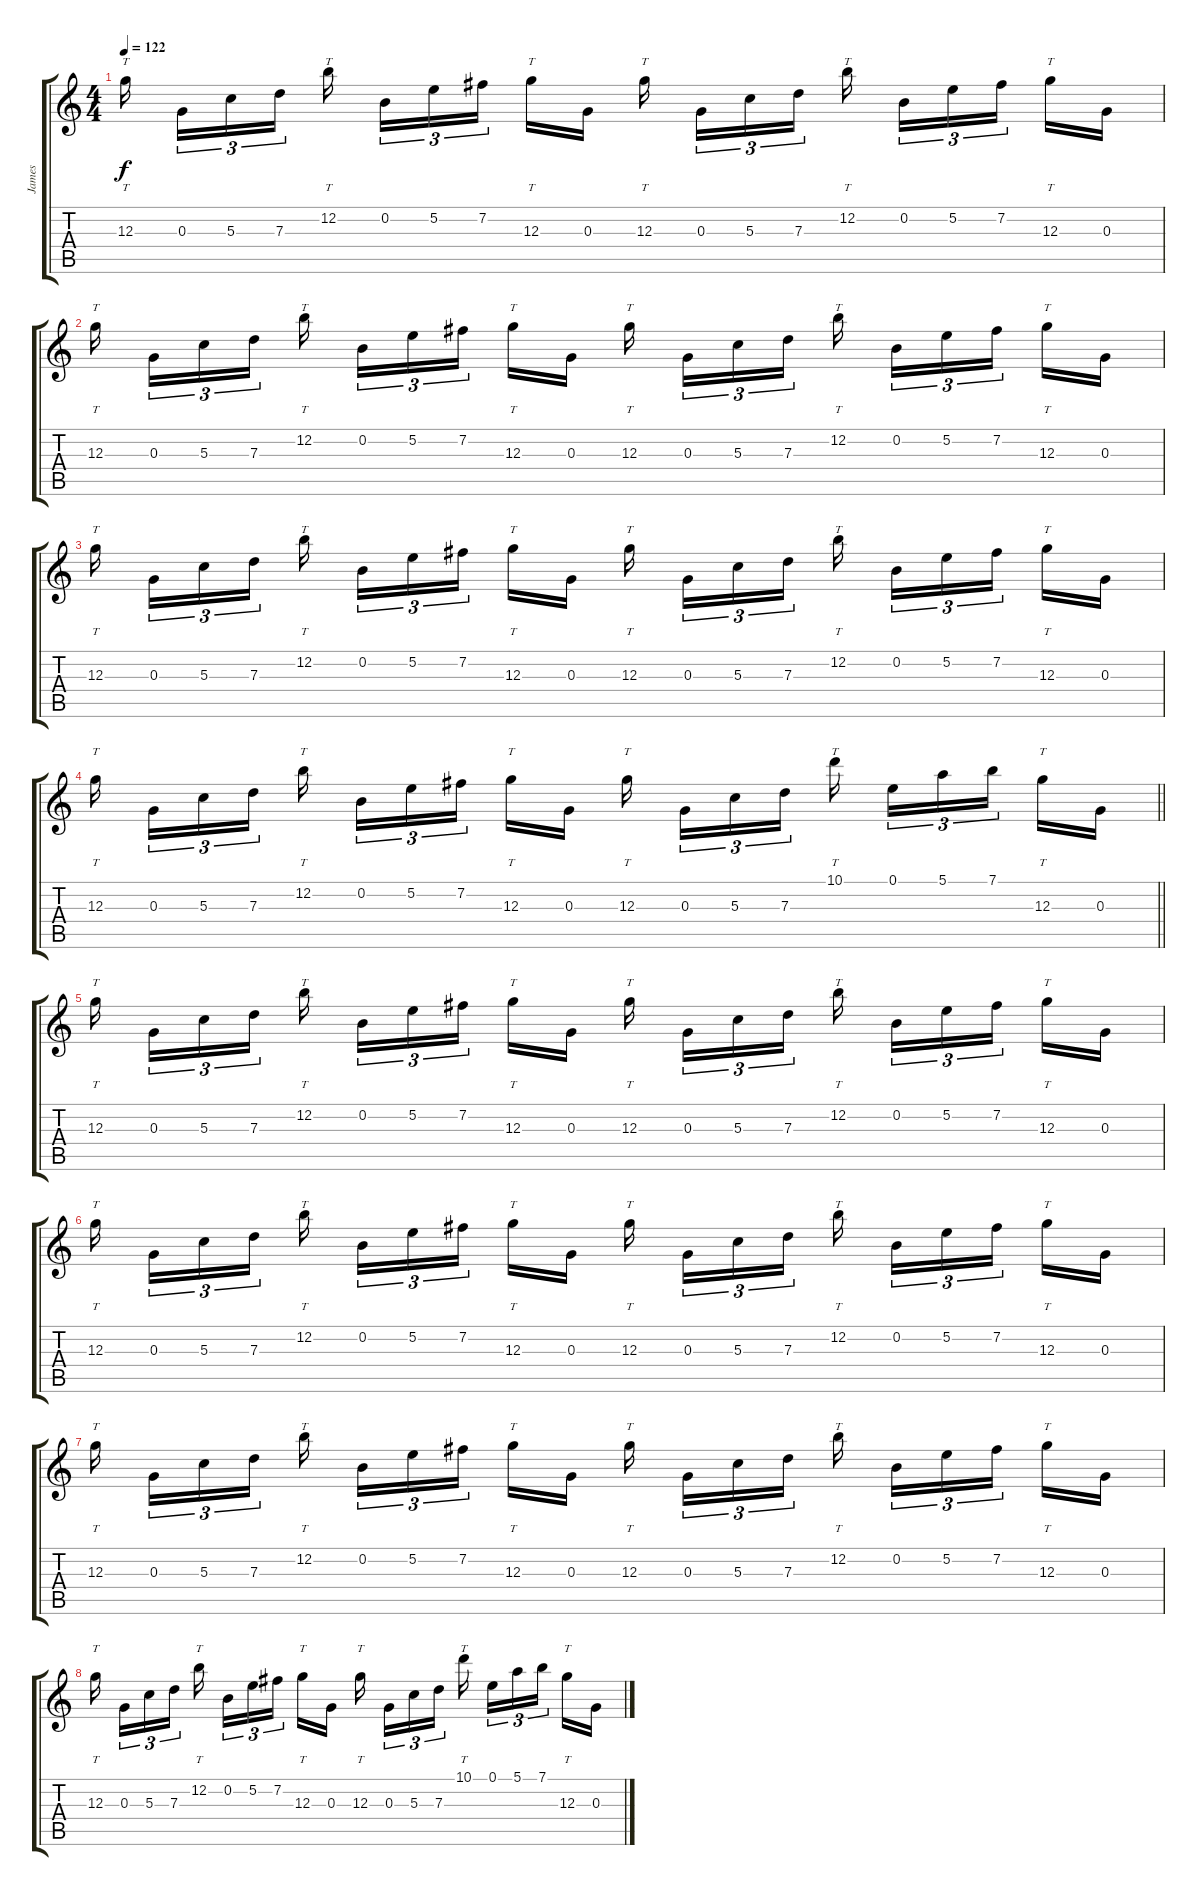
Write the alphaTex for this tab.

\track ("James" "James") {instrument electricguitarjazz}
\staff {score tabs}
\tuning (E4 B3 G3 D3 A2 D2) {hide}
\ts (4 4)
\tempo 122
\clef g2
\ks c
12.3.16{tt dy f beam splitsecondary} 0.3.16{tu (3 2)} 5.3.16{tu (3 2)} 7.3.16{tu (3 2) beam splitsecondary} 12.2.16{tt} 0.2.16{tu (3 2)} 5.2.16{tu (3 2)} 7.2.16{tu (3 2) beam splitsecondary} 12.3.16{tt} 0.3.16 12.3.16{tt beam splitsecondary} 0.3.16{tu (3 2)} 5.3.16{tu (3 2)} 7.3.16{tu (3 2) beam splitsecondary} 12.2.16{tt} 0.2.16{tu (3 2)} 5.2.16{tu (3 2)} 7.2.16{tu (3 2) beam splitsecondary} 12.3.16{tt} 0.3.16 |
12.3.16{tt beam splitsecondary} 0.3.16{tu (3 2)} 5.3.16{tu (3 2)} 7.3.16{tu (3 2) beam splitsecondary} 12.2.16{tt} 0.2.16{tu (3 2)} 5.2.16{tu (3 2)} 7.2.16{tu (3 2) beam splitsecondary} 12.3.16{tt} 0.3.16 12.3.16{tt beam splitsecondary} 0.3.16{tu (3 2)} 5.3.16{tu (3 2)} 7.3.16{tu (3 2) beam splitsecondary} 12.2.16{tt} 0.2.16{tu (3 2)} 5.2.16{tu (3 2)} 7.2.16{tu (3 2) beam splitsecondary} 12.3.16{tt} 0.3.16 |
12.3.16{tt beam splitsecondary} 0.3.16{tu (3 2)} 5.3.16{tu (3 2)} 7.3.16{tu (3 2) beam splitsecondary} 12.2.16{tt} 0.2.16{tu (3 2)} 5.2.16{tu (3 2)} 7.2.16{tu (3 2) beam splitsecondary} 12.3.16{tt} 0.3.16 12.3.16{tt beam splitsecondary} 0.3.16{tu (3 2)} 5.3.16{tu (3 2)} 7.3.16{tu (3 2) beam splitsecondary} 12.2.16{tt} 0.2.16{tu (3 2)} 5.2.16{tu (3 2)} 7.2.16{tu (3 2) beam splitsecondary} 12.3.16{tt} 0.3.16 |
\barLineRight lightlight
12.3.16{tt beam splitsecondary} 0.3.16{tu (3 2)} 5.3.16{tu (3 2)} 7.3.16{tu (3 2) beam splitsecondary} 12.2.16{tt} 0.2.16{tu (3 2)} 5.2.16{tu (3 2)} 7.2.16{tu (3 2) beam splitsecondary} 12.3.16{tt} 0.3.16 12.3.16{tt beam splitsecondary} 0.3.16{tu (3 2)} 5.3.16{tu (3 2)} 7.3.16{tu (3 2) beam splitsecondary} 10.1.16{tt} 0.1.16{tu (3 2)} 5.1.16{tu (3 2)} 7.1.16{tu (3 2) beam splitsecondary} 12.3.16{tt} 0.3.16 |
\section ("" "")
12.3.16{tt beam splitsecondary} 0.3.16{tu (3 2)} 5.3.16{tu (3 2)} 7.3.16{tu (3 2) beam splitsecondary} 12.2.16{tt} 0.2.16{tu (3 2)} 5.2.16{tu (3 2)} 7.2.16{tu (3 2) beam splitsecondary} 12.3.16{tt} 0.3.16 12.3.16{tt beam splitsecondary} 0.3.16{tu (3 2)} 5.3.16{tu (3 2)} 7.3.16{tu (3 2) beam splitsecondary} 12.2.16{tt} 0.2.16{tu (3 2)} 5.2.16{tu (3 2)} 7.2.16{tu (3 2) beam splitsecondary} 12.3.16{tt} 0.3.16 |
12.3.16{tt beam splitsecondary} 0.3.16{tu (3 2)} 5.3.16{tu (3 2)} 7.3.16{tu (3 2) beam splitsecondary} 12.2.16{tt} 0.2.16{tu (3 2)} 5.2.16{tu (3 2)} 7.2.16{tu (3 2) beam splitsecondary} 12.3.16{tt} 0.3.16 12.3.16{tt beam splitsecondary} 0.3.16{tu (3 2)} 5.3.16{tu (3 2)} 7.3.16{tu (3 2) beam splitsecondary} 12.2.16{tt} 0.2.16{tu (3 2)} 5.2.16{tu (3 2)} 7.2.16{tu (3 2) beam splitsecondary} 12.3.16{tt} 0.3.16 |
12.3.16{tt beam splitsecondary} 0.3.16{tu (3 2)} 5.3.16{tu (3 2)} 7.3.16{tu (3 2) beam splitsecondary} 12.2.16{tt} 0.2.16{tu (3 2)} 5.2.16{tu (3 2)} 7.2.16{tu (3 2) beam splitsecondary} 12.3.16{tt} 0.3.16 12.3.16{tt beam splitsecondary} 0.3.16{tu (3 2)} 5.3.16{tu (3 2)} 7.3.16{tu (3 2) beam splitsecondary} 12.2.16{tt} 0.2.16{tu (3 2)} 5.2.16{tu (3 2)} 7.2.16{tu (3 2) beam splitsecondary} 12.3.16{tt} 0.3.16 |
12.3.16{tt beam splitsecondary} 0.3.16{tu (3 2)} 5.3.16{tu (3 2)} 7.3.16{tu (3 2) beam splitsecondary} 12.2.16{tt} 0.2.16{tu (3 2)} 5.2.16{tu (3 2)} 7.2.16{tu (3 2) beam splitsecondary} 12.3.16{tt} 0.3.16 12.3.16{tt beam splitsecondary} 0.3.16{tu (3 2)} 5.3.16{tu (3 2)} 7.3.16{tu (3 2) beam splitsecondary} 10.1.16{tt} 0.1.16{tu (3 2)} 5.1.16{tu (3 2)} 7.1.16{tu (3 2) beam splitsecondary} 12.3.16{tt} 0.3.16
